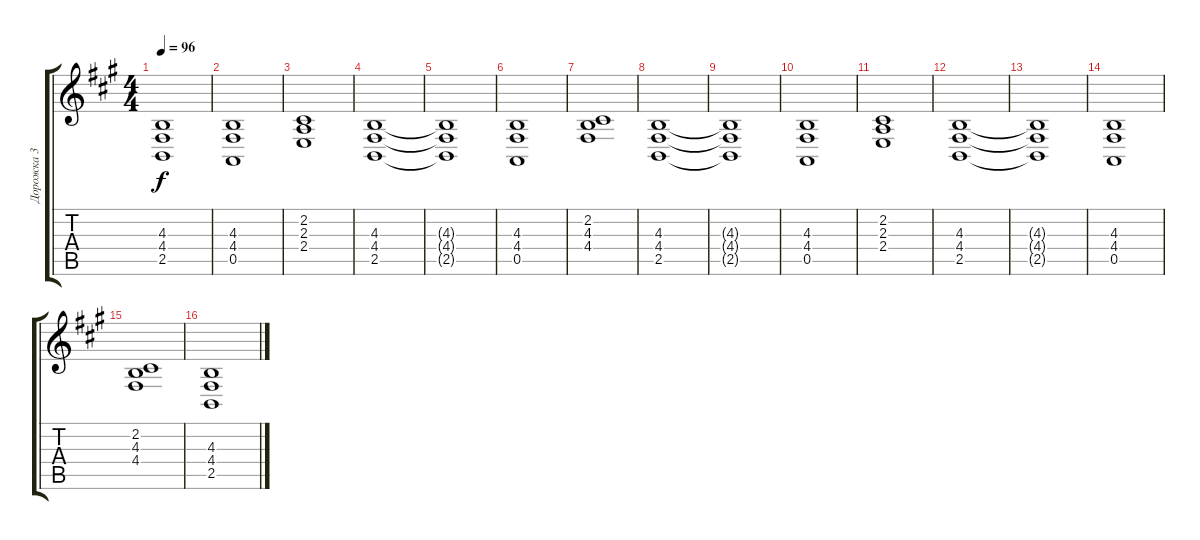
\track ("Дорожка 3" "Дорожка 3") {solo instrument choiraahs}
\staff {score tabs}
\tuning (E4 B3 G3 D3 A2 E2) {hide}
\ts (4 4)
\tempo 96
\clef g2
\ks f#minor
(4.3{t} 4.4{t} 2.5{t}).1{dy f} |
(4.3 4.4 0.5).1 |
(2.2 2.3 2.4).1 |
(4.3 4.4 2.5).1 |
(4.3{t} 4.4{t} 2.5{t}).1 |
(4.3 4.4 0.5).1 |
(2.2 4.3 4.4).1 |
(4.3 4.4 2.5).1 |
(4.3{t} 4.4{t} 2.5{t}).1 |
(4.3 4.4 0.5).1 |
(2.2 2.3 2.4).1 |
(4.3 4.4 2.5).1 |
(4.3{t} 4.4{t} 2.5{t}).1 |
(4.3 4.4 0.5).1 |
(2.2 4.3 4.4).1 |
(4.3 4.4 2.5).1
